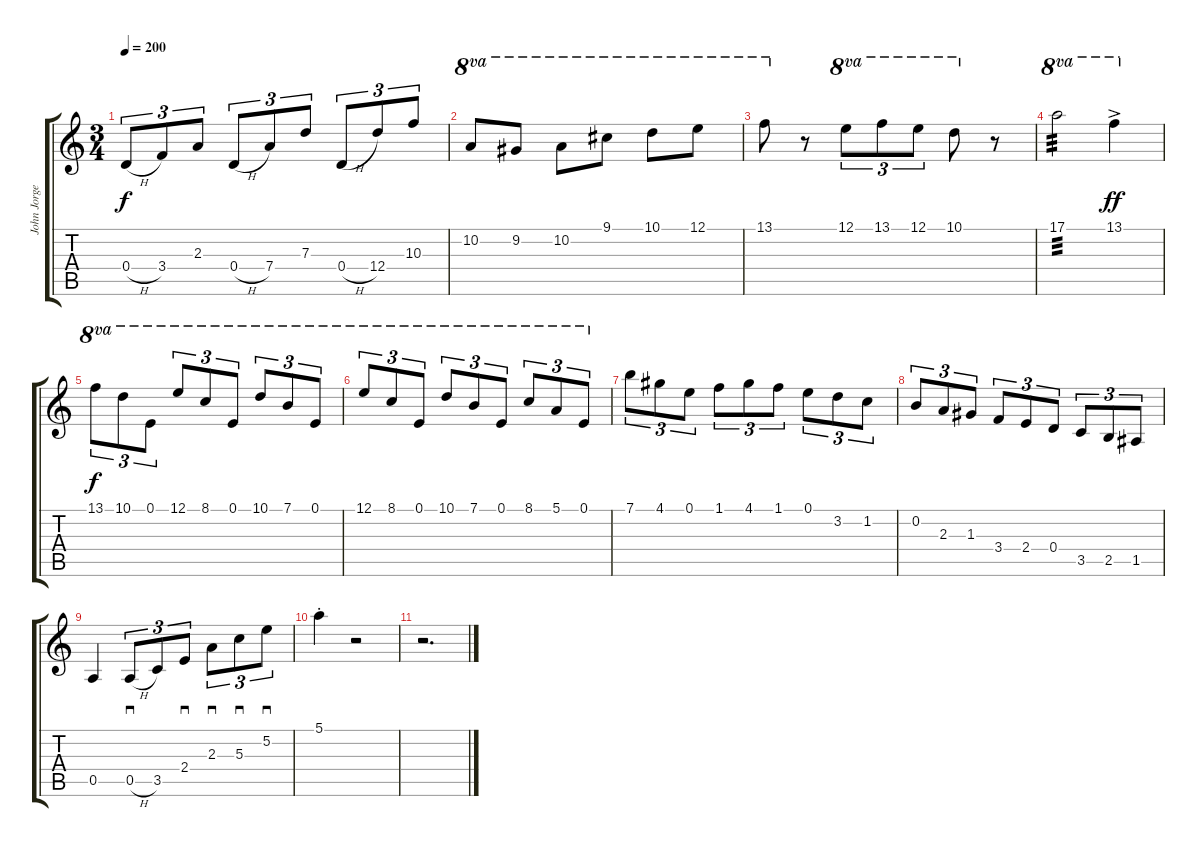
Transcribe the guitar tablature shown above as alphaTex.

\track ("John Jorgenson - Lead" "John Jorge") {instrument acousticguitarsteel}
\staff {score tabs}
\tuning (E4 B3 G3 D3 A2 E2) {hide}
\ts (3 4)
\tempo 200
\clef g2
\ks c
0.4{h}.8{tu (3 2) dy f} 3.4.8{tu (3 2)} 2.3.8{tu (3 2)} 0.4{h}.8{tu (3 2)} 7.4.8{tu (3 2)} 7.3.8{tu (3 2)} 0.4{h}.8{tu (3 2)} 12.4.8{tu (3 2)} 10.3.8{tu (3 2)} |
10.2.8{ot 8va} 9.2.8{ot 8va} 10.2.8{ot 8va} 9.1.8{ot 8va} 10.1.8{ot 8va} 12.1.8{ot 8va} |
13.1.8{ot 8va} r.8 12.1.8{tu (3 2) ot 8va} 13.1.8{tu (3 2) ot 8va} 12.1.8{tu (3 2) ot 8va} 10.1.8{ot 8va} r.8 |
17.1.2{ot 8va tp 3} 13.1{ac}.4{ot 8va dy ff} |
13.1.8{tu (3 2) ot 8va dy f} 10.1.8{tu (3 2) ot 8va} 0.1.8{tu (3 2) ot 8va} 12.1.8{tu (3 2) ot 8va} 8.1.8{tu (3 2) ot 8va} 0.1.8{tu (3 2) ot 8va} 10.1.8{tu (3 2) ot 8va} 7.1.8{tu (3 2) ot 8va} 0.1.8{tu (3 2) ot 8va} |
12.1.8{tu (3 2) ot 8va} 8.1.8{tu (3 2) ot 8va} 0.1.8{tu (3 2) ot 8va} 10.1.8{tu (3 2) ot 8va} 7.1.8{tu (3 2) ot 8va} 0.1.8{tu (3 2) ot 8va} 8.1.8{tu (3 2) ot 8va} 5.1.8{tu (3 2) ot 8va} 0.1.8{tu (3 2) ot 8va} |
7.1.8{tu (3 2)} 4.1.8{tu (3 2)} 0.1.8{tu (3 2)} 1.1.8{tu (3 2)} 4.1.8{tu (3 2)} 1.1.8{tu (3 2)} 0.1.8{tu (3 2)} 3.2.8{tu (3 2)} 1.2.8{tu (3 2)} |
0.2.8{tu (3 2)} 2.3.8{tu (3 2)} 1.3.8{tu (3 2)} 3.4.8{tu (3 2)} 2.4.8{tu (3 2)} 0.4.8{tu (3 2)} 3.5.8{tu (3 2)} 2.5.8{tu (3 2)} 1.5.8{tu (3 2)} |
0.5.4 0.5{h}.8{sd tu (3 2)} 3.5.8{tu (3 2)} 2.4.8{sd tu (3 2)} 2.3.8{sd tu (3 2)} 5.3.8{sd tu (3 2)} 5.2.8{sd tu (3 2)} |
5.1{st}.4 r.2 |
r.2{d}
